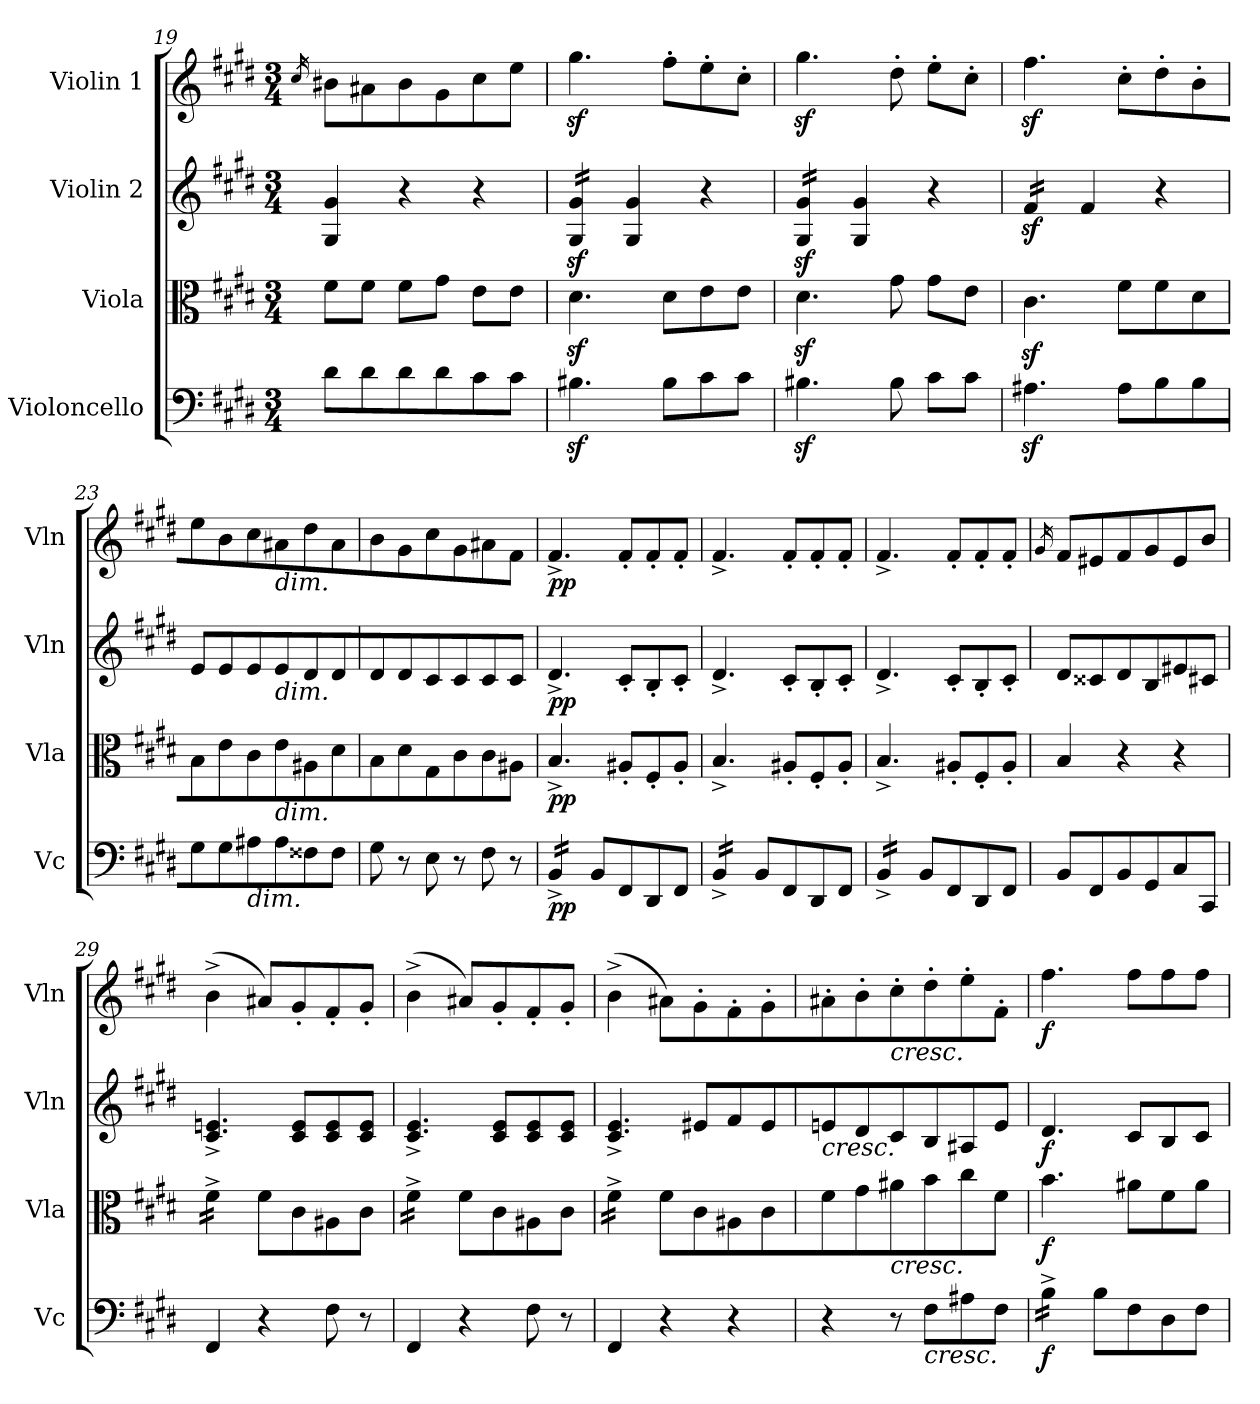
**kern	**dynam	**kern	**dynam	**kern	**dynam	**kern	**dynam
*part4	*part4	*part3	*part3	*part2	*part2	*part1	*part1
*staff4	*staff4	*staff3	*staff3	*staff2	*staff2	*staff1	*staff1
*I"Violoncello	*	*I"Viola	*	*I"Violin 2	*	*I"Violin 1	*
*I'Vc	*	*I'Vla	*	*I'Vln	*	*I'Vln	*
!!LO:LB:g=z
*clefF4	*	*clefC3	*	*clefG2	*	*clefG2	*
*k[f#c#g#d#]	*	*k[f#c#g#d#]	*	*k[f#c#g#d#]	*	*k[f#c#g#d#]	*
*M3/4	*	*M3/4	*	*M3/4	*	*M3/4	*
=19	=19	=19	=19	=19	=19	=19	=19
.	.	.	.	.	.	16qcc#/	.
8d#\L	.	8f#\L	.	4G#/ 4g#/	.	8b#X\L	.
8d#\	.	8f#\J	.	.	.	8a#X\	.
8d#\	.	8f#\L	.	4r	.	8b#\	.
8d#\	.	8g#\J	.	.	.	8g#\	.
8c#\	.	8e\L	.	4r	.	8cc#\	.
8c#\J	.	8e\J	.	.	.	8ee\J	.
=20	=20	=20	=20	=20	=20	=20	=20
*	*	*	*	*tremolo	*	*	*
4.B#Xz<\	.	4.d#z<\	.	16G#/z< 16g#/z<LL	.	4.gg#z<\	.
.	.	.	.	16G#/z< 16g#/z<	.	.	.
.	.	.	.	16G#/z< 16g#/z<	.	.	.
.	.	.	.	16G#/z< 16g#/z<JJ	.	.	.
*	*	*	*	*Xtremolo	*	*	*
.	.	.	.	4G#/ 4g#/	.	.	.
8B#\L	.	8d#\L	.	.	.	8ff#'\L	.
8c#\	.	8e\	.	4r	.	8ee'\	.
8c#\J	.	8e\J	.	.	.	8cc#'\J	.
=21	=21	=21	=21	=21	=21	=21	=21
*	*	*	*	*tremolo	*	*	*
4.B#Xz<\	.	4.d#z<\	.	16G#/z< 16g#/z<LL	.	4.gg#z<\	.
.	.	.	.	16G#/z< 16g#/z<	.	.	.
.	.	.	.	16G#/z< 16g#/z<	.	.	.
.	.	.	.	16G#/z< 16g#/z<JJ	.	.	.
*	*	*	*	*Xtremolo	*	*	*
.	.	.	.	4G#/ 4g#/	.	.	.
8B#\	.	8g#\	.	.	.	8dd#'\	.
8c#\L	.	8g#\L	.	4r	.	8ee'\L	.
8c#\J	.	8e\J	.	.	.	8cc#'\J	.
=22	=22	=22	=22	=22	=22	=22	=22
*	*	*	*	*tremolo	*	*	*
4.A#Xz<\	.	4.c#z<\	.	16f#z</LL	.	4.ff#z<\	.
.	.	.	.	16f#z</	.	.	.
.	.	.	.	16f#z</	.	.	.
.	.	.	.	16f#z</JJ	.	.	.
*	*	*	*	*Xtremolo	*	*	*
.	.	.	.	4f#/	.	.	.
8A#\L	.	8f#\L	.	.	.	8cc#'\L	.
8B\	.	8f#\	.	4r	.	8dd#'\	.
8B\	.	8d#\	.	.	.	8b'\	.
=23	=23	=23	=23	=23	=23	=23	=23
8G#\	.	8B\	.	8e/L	.	8ee\	.
8G#\	.	8e\	.	8e/	.	8b\	.
!LO:TX:b:i:t=dim.	!	!	!	!	!	!	!
8A#X\	.	8c#\	.	8e/	.	8cc#\	.
!	!	!	!	!	!	!LO:TX:b:i:t=dim.	!
!	!	!	!	!LO:TX:b:i:t=dim.	!	!	!
!	!	!LO:TX:b:i:t=dim.	!	!	!	!	!
8A#\	.	8e\	.	8e/	.	8a#X\	.
8F##X\	.	8A#X\	.	8d#/	.	8dd#\	.
8F##\J	.	8d#\	.	8d#/	.	8a#\	.
=24	=24	=24	=24	=24	=24	=24	=24
8G#\	.	8B\	.	8d#/	.	8b\	.
8r	.	8d#\	.	8d#/	.	8g#\	.
8E\	.	8G#\	.	8c#/	.	8cc#\	.
8r	.	8c#\	.	8c#/	.	8g#\	.
8F#\	.	8c#\	.	8c#/	.	8a#X\	.
8r	.	8A#X\J	.	8c#/J	.	8f#\J	.
=25	=25	=25	=25	=25	=25	=25	=25
!	!LO:DY:b	!	!LO:DY:b	!	!LO:DY:b	!	!LO:DY:b
*tremolo	*	*	*	*	*	*	*
16BB^/LL	pp	4.B^/	pp	4.d#^/	pp	4.f#^/	pp
16BB^/	.	.	.	.	.	.	.
16BB^/	.	.	.	.	.	.	.
16BB^/JJ	.	.	.	.	.	.	.
*Xtremolo	*	*	*	*	*	*	*
8BB/L	.	.	.	.	.	.	.
8FF#/	.	8A#X'/L	.	8c#'/L	.	8f#'/L	.
8DD#/	.	8F#'/	.	8B'/	.	8f#'/	.
8FF#/J	.	8A#'/J	.	8c#'/J	.	8f#'/J	.
=26	=26	=26	=26	=26	=26	=26	=26
*tremolo	*	*	*	*	*	*	*
16BB^/LL	.	4.B^/	.	4.d#^/	.	4.f#^/	.
16BB^/	.	.	.	.	.	.	.
16BB^/	.	.	.	.	.	.	.
16BB^/JJ	.	.	.	.	.	.	.
*Xtremolo	*	*	*	*	*	*	*
8BB/L	.	.	.	.	.	.	.
8FF#/	.	8A#X'/L	.	8c#'/L	.	8f#'/L	.
8DD#/	.	8F#'/	.	8B'/	.	8f#'/	.
8FF#/J	.	8A#'/J	.	8c#'/J	.	8f#'/J	.
=27	=27	=27	=27	=27	=27	=27	=27
*tremolo	*	*	*	*	*	*	*
16BB^/LL	.	4.B^/	.	4.d#^/	.	4.f#^/	.
16BB^/	.	.	.	.	.	.	.
16BB^/	.	.	.	.	.	.	.
16BB^/JJ	.	.	.	.	.	.	.
*Xtremolo	*	*	*	*	*	*	*
8BB/L	.	.	.	.	.	.	.
8FF#/	.	8A#X'/L	.	8c#'/L	.	8f#'/L	.
8DD#/	.	8F#'/	.	8B'/	.	8f#'/	.
8FF#/J	.	8A#'/J	.	8c#'/J	.	8f#'/J	.
!!LO:LB:g=z
=28	=28	=28	=28	=28	=28	=28	=28
.	.	.	.	.	.	16qg#/	.
8BB/L	.	4B/	.	8d#/L	.	8f#/L	.
8FF#/	.	.	.	8c##X/	.	8e#X/	.
8BB/	.	4r	.	8d#/	.	8f#/	.
8GG#/	.	.	.	8B/	.	8g#/	.
8C#/	.	4r	.	8e#X/	.	8e#/	.
8CC#/J	.	.	.	8c#X/J	.	8b/J	.
!!LO:PB:g=z
=29	=29	=29	=29	=29	=29	=29	=29
*	*	*tremolo	*	*	*	*	*
4FF#/	.	16f#^\LL	.	4.c#/^ 4.en/^	.	(4b^\	.
.	.	16f#^\	.	.	.	.	.
.	.	16f#^\	.	.	.	.	.
.	.	16f#^\JJ	.	.	.	.	.
*	*	*Xtremolo	*	*	*	*	*
4r	.	8f#\L	.	.	.	8a#X/L)	.
.	.	8c#\	.	8c#/ 8e/L	.	8g#'/	.
8F#\	.	8A#X\	.	8c#/ 8e/	.	8f#'/	.
8r	.	8c#\J	.	8c#/ 8e/J	.	8g#'/J	.
=30	=30	=30	=30	=30	=30	=30	=30
*	*	*tremolo	*	*	*	*	*
4FF#/	.	16f#^\LL	.	4.c#/^ 4.e/^	.	(4b^\	.
.	.	16f#^\	.	.	.	.	.
.	.	16f#^\	.	.	.	.	.
.	.	16f#^\JJ	.	.	.	.	.
*	*	*Xtremolo	*	*	*	*	*
4r	.	8f#\L	.	.	.	8a#X/L)	.
.	.	8c#\	.	8c#/ 8e/L	.	8g#'/	.
8F#\	.	8A#X\	.	8c#/ 8e/	.	8f#'/	.
8r	.	8c#\J	.	8c#/ 8e/J	.	8g#'/J	.
=31	=31	=31	=31	=31	=31	=31	=31
*	*	*tremolo	*	*	*	*	*
4FF#/	.	16f#^\LL	.	4.c#/^ 4.e/^	.	(4b^\	.
.	.	16f#^\	.	.	.	.	.
.	.	16f#^\	.	.	.	.	.
.	.	16f#^\JJ	.	.	.	.	.
*	*	*Xtremolo	*	*	*	*	*
4r	.	8f#\L	.	.	.	8a#X\L)	.
.	.	8c#\	.	8e#X/L	.	8g#'\	.
4r	.	8A#X\	.	8f#/	.	8f#'\	.
.	.	8c#\	.	8e#/	.	8g#'\	.
=32	=32	=32	=32	=32	=32	=32	=32
!	!	!	!	!LO:TX:b:i:t=cresc.	!	!	!
4r	.	8f#\	.	8en/	.	8a#X'\	.
.	.	8g#\	.	8d#/	.	8b'\	.
!	!	!	!	!	!	!LO:TX:b:i:t=cresc.	!
!	!	!LO:TX:b:i:t=cresc.	!	!	!	!	!
8r	.	8a#X\	.	8c#/	.	8cc#'\	.
!LO:TX:b:i:t=cresc.	!	!	!	!	!	!	!
8F#\L	.	8b\	.	8B/	.	8dd#'\	.
8A#X\	.	8cc#\	.	8A#X/	.	8ee'\	.
8F#\J	.	8f#\J	.	8e/J	.	8f#'\J	.
=33	=33	=33	=33	=33	=33	=33	=33
!	!LO:DY:b	!	!LO:DY:b	!	!LO:DY:b	!	!LO:DY:b
*tremolo	*	*	*	*	*	*	*
16B^\LL	f	4.b\	f	4.d#/	f	4.ff#\	f
16B^\	.	.	.	.	.	.	.
16B^\	.	.	.	.	.	.	.
16B^\JJ	.	.	.	.	.	.	.
*Xtremolo	*	*	*	*	*	*	*
8B\L	.	.	.	.	.	.	.
8F#\	.	8a#X\L	.	8c#/L	.	8ff#\L	.
8D#\	.	8f#\	.	8B/	.	8ff#\	.
8F#\J	.	8a#\J	.	8c#/J	.	8ff#\J	.
=	=	=	=	=	=	=	=
*-	*-	*-	*-	*-	*-	*-	*-
